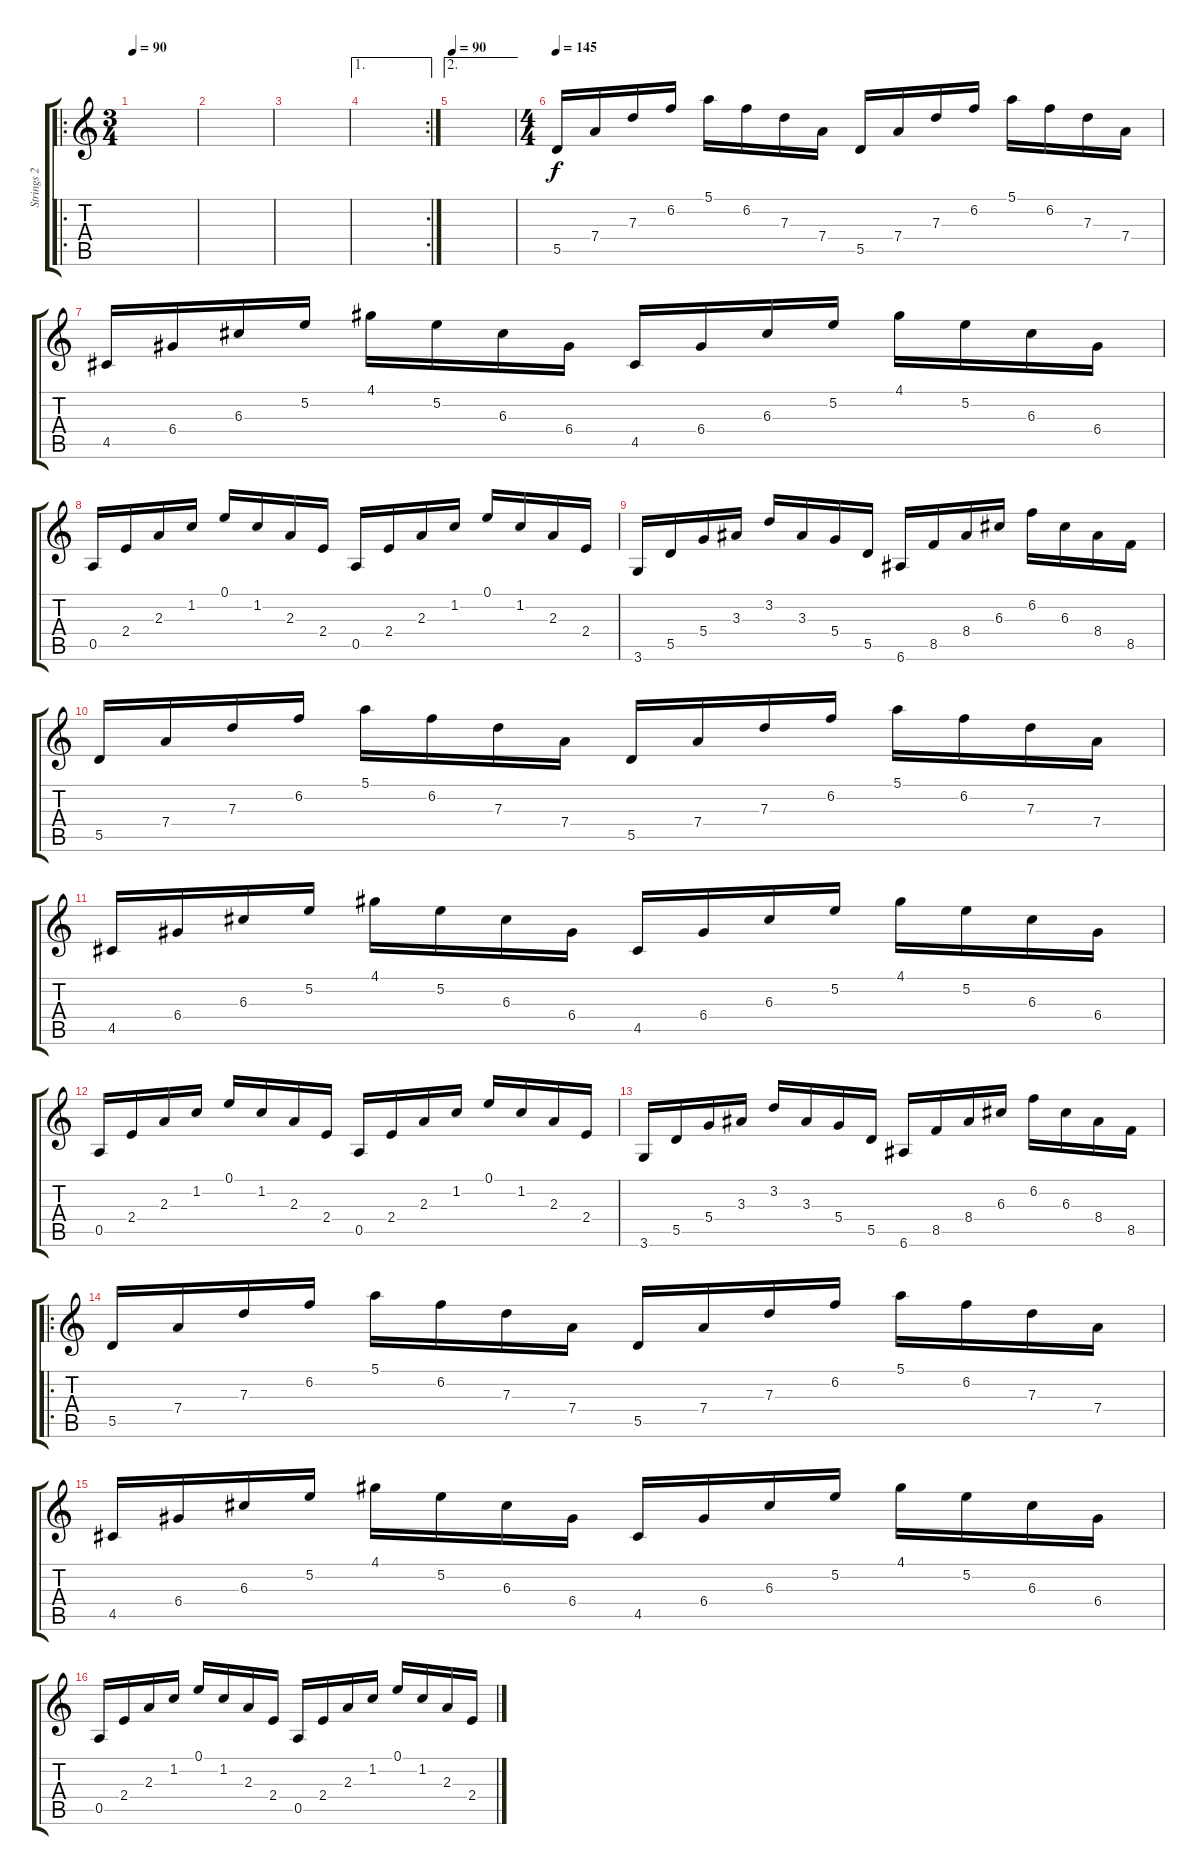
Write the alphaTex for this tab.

\track ("Strings 2" "Strings 2") {instrument stringensemble1}
\staff {score tabs}
\tuning (E5 B4 G4 D4 A3 E3) {hide}
\ro
\ts (3 4)
\tempo 90
\clef g2
\ks c
|
|
|
\ae 1
\rc 2
|
\ae 2
\tempo 90
|
\ts (4 4)
\tempo 140
\tempo 145
5.5.16{volume 13} 7.4.16 7.3.16 6.2.16 5.1.16 6.2.16 7.3.16 7.4.16 5.5.16 7.4.16 7.3.16 6.2.16 5.1.16 6.2.16 7.3.16 7.4.16 |
4.5.16 6.4.16 6.3.16 5.2.16 4.1.16 5.2.16 6.3.16 6.4.16 4.5.16 6.4.16 6.3.16 5.2.16 4.1.16 5.2.16 6.3.16 6.4.16 |
0.5.16 2.4.16 2.3.16 1.2.16 0.1.16 1.2.16 2.3.16 2.4.16 0.5.16 2.4.16 2.3.16 1.2.16 0.1.16 1.2.16 2.3.16 2.4.16 |
3.6.16 5.5.16 5.4.16 3.3.16 3.2.16 3.3.16 5.4.16 5.5.16 6.6.16 8.5.16 8.4.16 6.3.16 6.2.16 6.3.16 8.4.16 8.5.16 |
5.5.16 7.4.16 7.3.16 6.2.16 5.1.16 6.2.16 7.3.16 7.4.16 5.5.16 7.4.16 7.3.16 6.2.16 5.1.16 6.2.16 7.3.16 7.4.16 |
4.5.16 6.4.16 6.3.16 5.2.16 4.1.16 5.2.16 6.3.16 6.4.16 4.5.16 6.4.16 6.3.16 5.2.16 4.1.16 5.2.16 6.3.16 6.4.16 |
0.5.16 2.4.16 2.3.16 1.2.16 0.1.16 1.2.16 2.3.16 2.4.16 0.5.16 2.4.16 2.3.16 1.2.16 0.1.16 1.2.16 2.3.16 2.4.16 |
3.6.16 5.5.16 5.4.16 3.3.16 3.2.16 3.3.16 5.4.16 5.5.16 6.6.16 8.5.16 8.4.16 6.3.16 6.2.16 6.3.16 8.4.16 8.5.16 |
\ro
5.5.16 7.4.16 7.3.16 6.2.16 5.1.16 6.2.16 7.3.16 7.4.16 5.5.16 7.4.16 7.3.16 6.2.16 5.1.16 6.2.16 7.3.16 7.4.16 |
4.5.16 6.4.16 6.3.16 5.2.16 4.1.16 5.2.16 6.3.16 6.4.16 4.5.16 6.4.16 6.3.16 5.2.16 4.1.16 5.2.16 6.3.16 6.4.16 |
0.5.16 2.4.16 2.3.16 1.2.16 0.1.16 1.2.16 2.3.16 2.4.16 0.5.16 2.4.16 2.3.16 1.2.16 0.1.16 1.2.16 2.3.16 2.4.16
